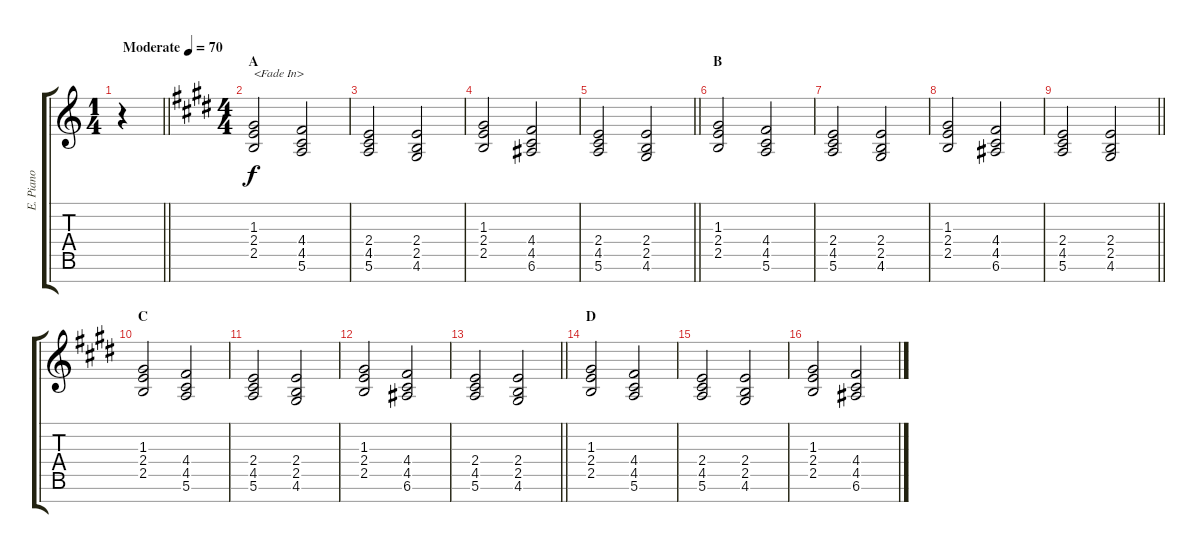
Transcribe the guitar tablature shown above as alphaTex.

\track ("E. Piano" "E. Piano") {instrument fx4atmosphere}
\staff {score tabs}
\tuning (E5 B4 G4 D4 A3 E3 B2) {hide}
\ts (1 4)
\tempo (70 "Moderate")
\clef g2
\barLineRight lightlight
\ks c
r.4{dy f instrument fx4atmosphere} |
\ts (4 4)
\section ("" "A")
\ks e
(1.3 2.4 2.5).2{txt "<Fade In>"} (4.4 4.5 5.6).2 |
(2.4 4.5 5.6).2 (2.4 2.5 4.6).2 |
(1.3 2.4 2.5).2 (4.4 4.5 6.6).2 |
\barLineRight lightlight
(2.4 4.5 5.6).2 (2.4 2.5 4.6).2 |
\section ("" "B")
(1.3 2.4 2.5).2 (4.4 4.5 5.6).2 |
(2.4 4.5 5.6).2 (2.4 2.5 4.6).2 |
(1.3 2.4 2.5).2 (4.4 4.5 6.6).2 |
\barLineRight lightlight
(2.4 4.5 5.6).2 (2.4 2.5 4.6).2 |
\section ("" "C")
(1.3 2.4 2.5).2 (4.4 4.5 5.6).2 |
(2.4 4.5 5.6).2 (2.4 2.5 4.6).2 |
(1.3 2.4 2.5).2 (4.4 4.5 6.6).2 |
\barLineRight lightlight
(2.4 4.5 5.6).2 (2.4 2.5 4.6).2 |
\section ("" "D")
(1.3 2.4 2.5).2 (4.4 4.5 5.6).2 |
(2.4 4.5 5.6).2 (2.4 2.5 4.6).2 |
(1.3 2.4 2.5).2 (4.4 4.5 6.6).2
